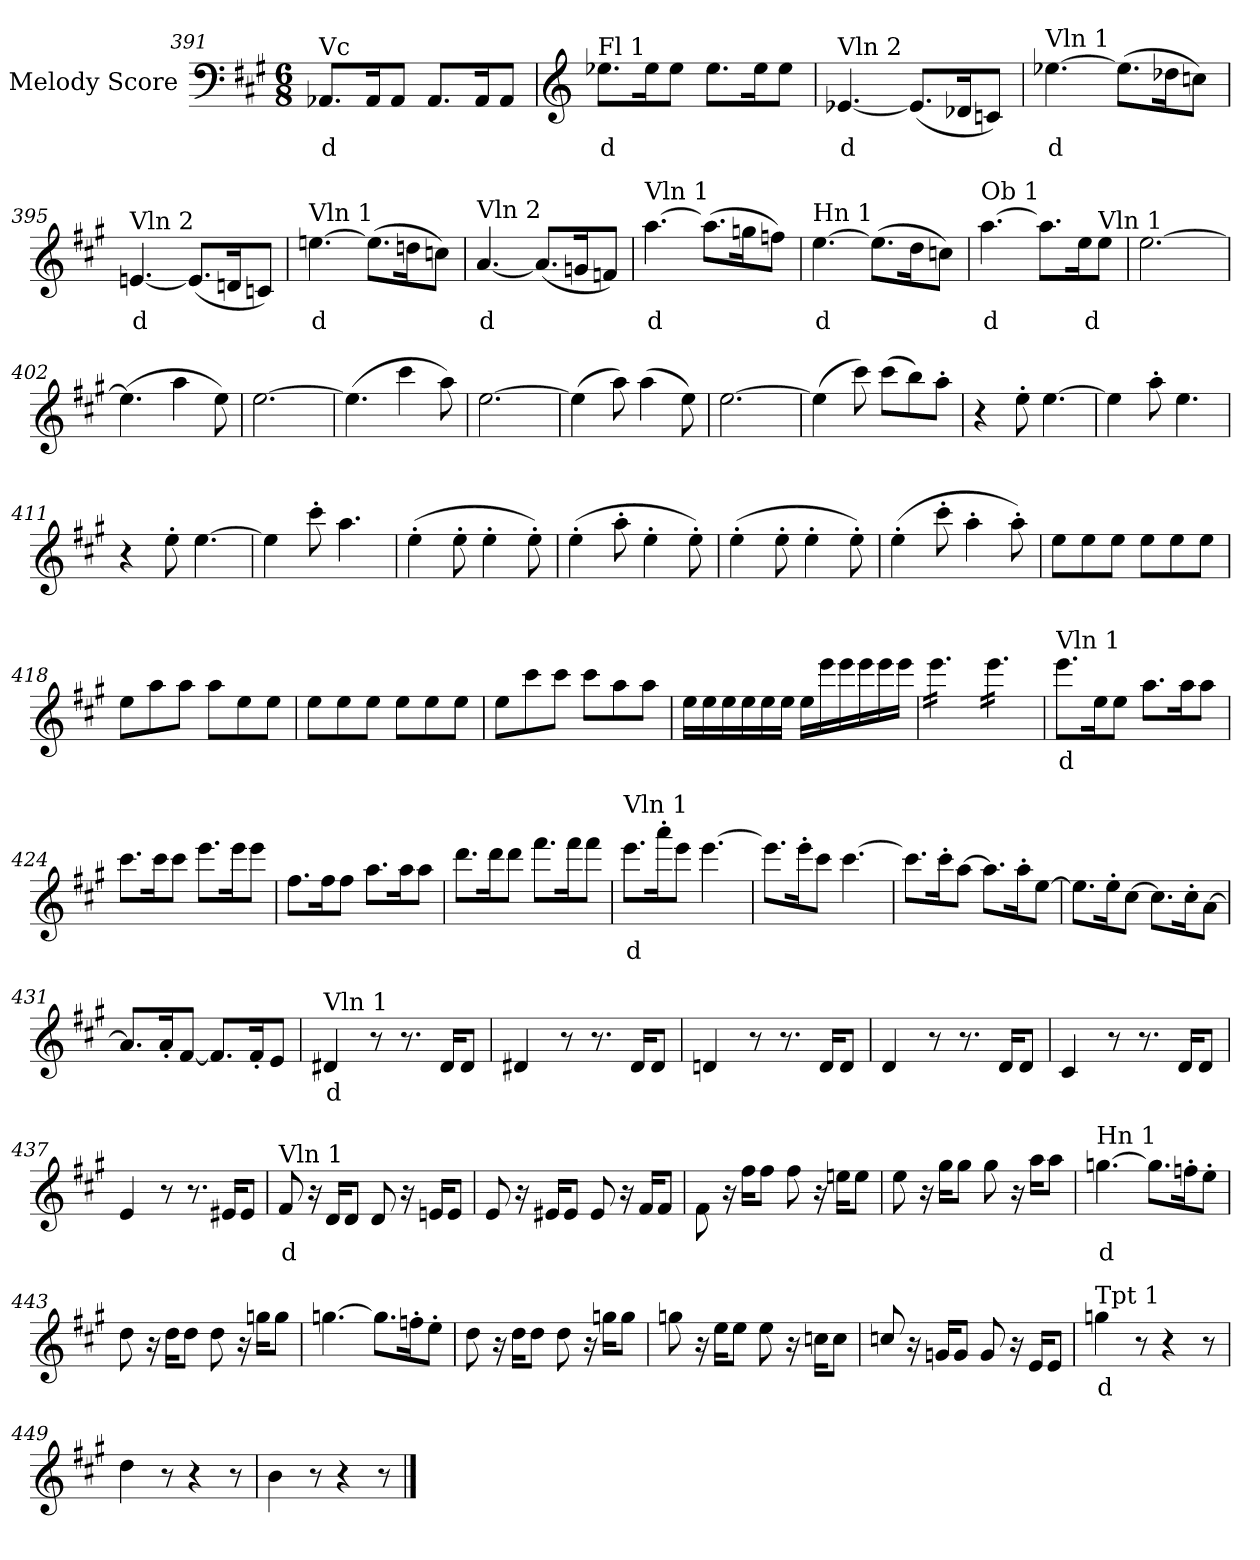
**kern	**text
*part1	*part1
*staff1	*staff1
*I"Melody Score	*
*clefF4	*
*k[f#c#g#]	*
*M6/8	*
=391	=391
!LO:TX:a:t=Vc	!
!	!LO:LY:b:color=#FF0000
8.AA-X/L	d
16AA-/K	.
8AA-/J	.
8.AA-/L	.
16AA-/K	.
8AA-/J	.
=392	=392
*clefG2	*
!LO:TX:a:t=Fl 1	!
!	!LO:LY:b:color=#FF0000
8.ee-X\L	d
16ee-\K	.
8ee-\J	.
8.ee-\L	.
16ee-\K	.
8ee-\J	.
=393	=393
!LO:TX:a:t=Vln 2	!
!	!LO:LY:b:color=#FF0000
[4.e-X/	d
(8.e-/L]	.
16d-X/K	.
8cn/J)	.
=394	=394
!LO:TX:a:t=Vln 1	!
!	!LO:LY:b:color=#FF0000
[4.ee-X\	d
(8.ee-\L]	.
16dd-X\K	.
8ccn\J)	.
=395	=395
!LO:TX:a:t=Vln 2	!
!	!LO:LY:b:color=#FF0000
[4.en/	d
(8.e/L]	.
16dn/K	.
8cn/J)	.
=396	=396
!LO:TX:a:t=Vln 1	!
!	!LO:LY:b:color=#FF0000
[4.een\	d
(8.ee\L]	.
16ddn\K	.
8ccn\J)	.
=397	=397
!LO:TX:a:t=Vln 2	!
!	!LO:LY:b:color=#FF0000
[4.a/	d
(8.a/L]	.
16gn/K	.
8fn/J)	.
=398	=398
!LO:TX:a:t=Vln 1	!
!	!LO:LY:b:color=#FF0000
[4.aa\	d
(8.aa\L]	.
16ggn\K	.
8ffn\J)	.
=399	=399
!LO:TX:a:t=Hn 1	!
!	!LO:LY:b:color=#FF0000
[4.ee\	d
(8.ee\L]	.
16dd\K	.
8cc\J)	.
=400	=400
!LO:TX:a:t=Ob 1	!
!	!LO:LY:b:color=#FF0000
[4.aa\	d
8.aa\L]	.
16ee\K	.
!LO:TX:a:t=Vln 1	!
!	!LO:LY:b:color=#FF0000
8ee\J	d
=401	=401
[2.ee\	.
=402	=402
(4.ee\]	.
4aa\	.
8ee\)	.
=403	=403
[2.ee\	.
=404	=404
(4.ee\]	.
4ccc#\	.
8aa\)	.
=405	=405
[2.ee\	.
=406	=406
(4ee\]	.
8aa\)	.
(4aa\	.
8ee\)	.
=407	=407
[2.ee\	.
=408	=408
(4ee\]	.
8ccc#\)	.
(8ccc#\L	.
8bb\)	.
8aa'\J	.
=409	=409
4r	.
8ee'\	.
[4.ee\	.
=410	=410
4ee\]	.
8aa'\	.
4.ee\	.
=411	=411
4r	.
8ee'\	.
[4.ee\	.
=412	=412
4ee\]	.
8ccc#'\	.
4.aa\	.
=413	=413
(4ee'\	.
8ee'\	.
4ee'\	.
8ee'\)	.
=414	=414
(4ee'\	.
8aa'\	.
4ee'\	.
8ee'\)	.
=415	=415
(4ee'\	.
8ee'\	.
4ee'\	.
8ee'\)	.
=416	=416
(4ee'\	.
8ccc#'\	.
4aa'\	.
8aa'\)	.
=417	=417
8ee\L	.
8ee\	.
8ee\J	.
8ee\L	.
8ee\	.
8ee\J	.
=418	=418
8ee\L	.
8aa\	.
8aa\J	.
8aa\L	.
8ee\	.
8ee\J	.
=419	=419
8ee\L	.
8ee\	.
8ee\J	.
8ee\L	.
8ee\	.
8ee\J	.
=420	=420
8ee\L	.
8ccc#\	.
8ccc#\J	.
8ccc#\L	.
8aa\	.
8aa\J	.
=421	=421
16ee\LL	.
16ee\	.
16ee\	.
16ee\	.
16ee\	.
16ee\JJ	.
16ee\LL	.
16eee\	.
16eee\	.
16eee\	.
16eee\	.
16eee\JJ	.
=422	=422
*tremolo	*
16eee\LL	.
16eee\	.
16eee\	.
16eee\	.
16eee\	.
16eee\JJ	.
16eee\LL	.
16eee\	.
16eee\	.
16eee\	.
16eee\	.
16eee\JJ	.
*Xtremolo	*
=423	=423
!LO:TX:a:t=Vln 1	!
!	!LO:LY:b:color=#FF0000
8.eee\L	d
16ee\K	.
8ee\J	.
8.aa\L	.
16aa\K	.
8aa\J	.
=424	=424
8.ccc#\L	.
16ccc#\K	.
8ccc#\J	.
8.eee\L	.
16eee\K	.
8eee\J	.
=425	=425
8.ff#\L	.
16ff#\K	.
8ff#\J	.
8.aa\L	.
16aa\K	.
8aa\J	.
=426	=426
8.ddd\L	.
16ddd\K	.
8ddd\J	.
8.fff#\L	.
16fff#\K	.
8fff#\J	.
=427	=427
!LO:TX:a:t=Vln 1	!
!	!LO:LY:b:color=#FF0000
8.eee\L	d
16aaa'\K	.
8eee\J	.
[4.eee\	.
=428	=428
8.eee\L]	.
16eee'\K	.
8ccc#\J	.
[4.ccc#\	.
=429	=429
8.ccc#\L]	.
16ccc#'\K	.
[8aa\J	.
8.aa\L]	.
16aa'\K	.
[8ee\J	.
=430	=430
8.ee\L]	.
16ee'\K	.
[8cc#\J	.
8.cc#\L]	.
16cc#'\K	.
[8a\J	.
=431	=431
8.a/L]	.
16a'/K	.
[8f#/J	.
8.f#/L]	.
16f#'/K	.
8e/J	.
=432	=432
!LO:TX:a:t=Vln 1	!
!	!LO:LY:b:color=#FF0000
4d#X/	d
8r	.
8.r	.
16d#/KL	.
8d#/J	.
=433	=433
4d#X/	.
8r	.
8.r	.
16d#/KL	.
8d#/J	.
=434	=434
4dn/	.
8r	.
8.r	.
16d/KL	.
8d/J	.
=435	=435
4d/	.
8r	.
8.r	.
16d/KL	.
8d/J	.
=436	=436
4c#/	.
8r	.
8.r	.
16d/KL	.
8d/J	.
=437	=437
4e/	.
8r	.
8.r	.
16e#X/KL	.
8e#/J	.
=438	=438
!LO:TX:a:t=Vln 1	!
!	!LO:LY:b:color=#FF0000
8f#/	d
16r	.
16d/KL	.
8d/J	.
8d/	.
16r	.
16en/KL	.
8e/J	.
=439	=439
8e/	.
16r	.
16e#X/KL	.
8e#/J	.
8e#/	.
16r	.
16f#/KL	.
8f#/J	.
=440	=440
8f#\	.
16r	.
16ff#\KL	.
8ff#\J	.
8ff#\	.
16r	.
16een\KL	.
8ee\J	.
=441	=441
8ee\	.
16r	.
16gg#\KL	.
8gg#\J	.
8gg#\	.
16r	.
16aa\KL	.
8aa\J	.
=442	=442
!LO:TX:a:t=Hn 1	!
!	!LO:LY:b:color=#FF0000
[4.gg\	d
8.gg\L]	.
16ff'\K	.
8ee'\J	.
=443	=443
8dd\	.
16r	.
16dd\KL	.
8dd\J	.
8dd\	.
16r	.
16gg\KL	.
8gg\J	.
=444	=444
[4.gg\	.
8.gg\L]	.
16ff'\K	.
8ee'\J	.
=445	=445
8dd\	.
16r	.
16dd\KL	.
8dd\J	.
8dd\	.
16r	.
16gg\KL	.
8gg\J	.
=446	=446
8gg\	.
16r	.
16ee\KL	.
8ee\J	.
8ee\	.
16r	.
16cc\KL	.
8cc\J	.
=447	=447
8cc/	.
16r	.
16g/KL	.
8g/J	.
8g/	.
16r	.
16e/KL	.
8e/J	.
=448	=448
!LO:TX:a:t=Tpt 1	!
!	!LO:LY:b:color=#FF0000
4gg\	d
8r	.
4r	.
8r	.
=449	=449
4dd\	.
8r	.
4r	.
8r	.
=450	=450
4b\	.
8r	.
4r	.
8r	.
==	==
*-	*-
